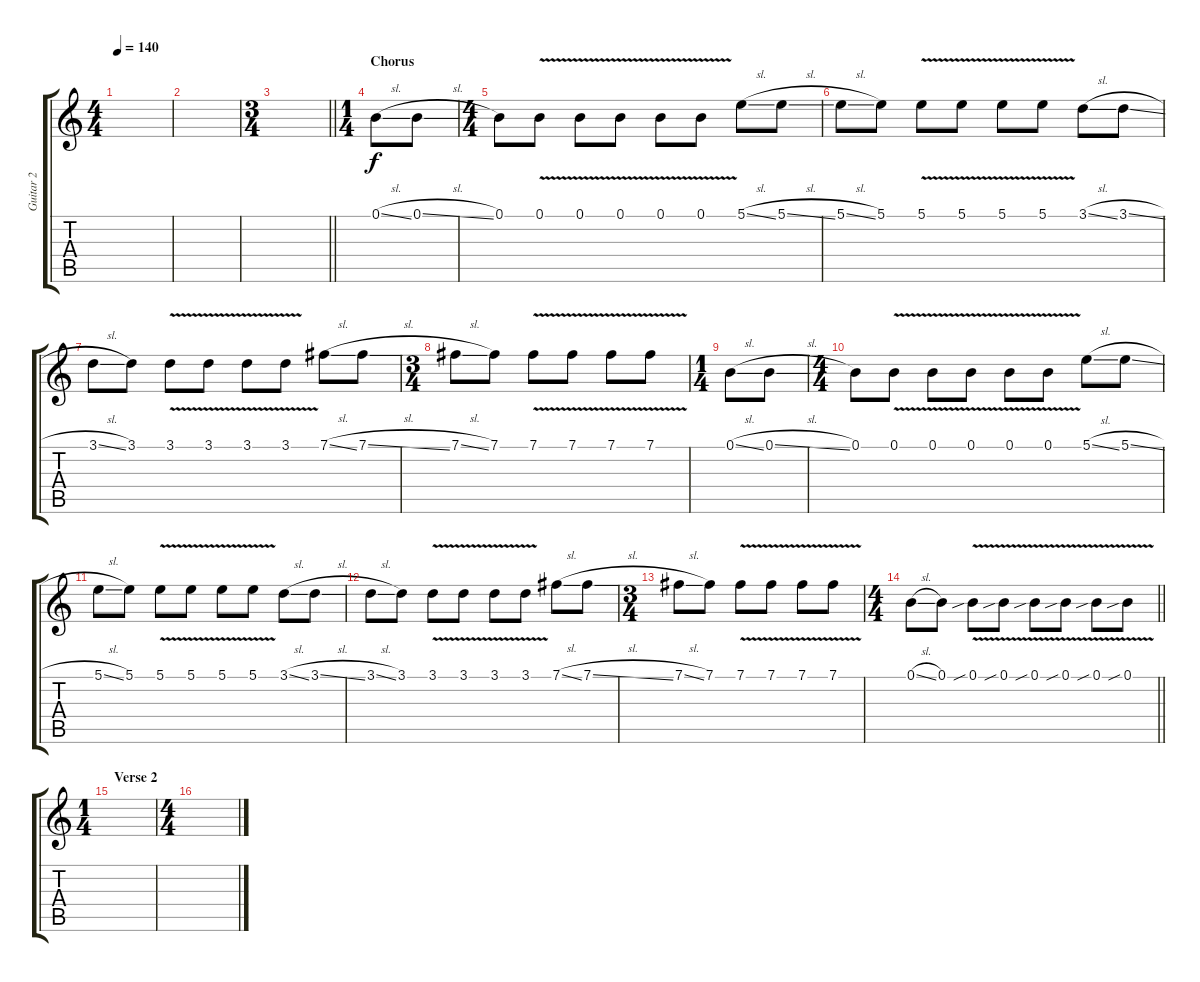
\track ("Guitar 2" "Guitar 2") {instrument distortionguitar}
\staff {score tabs}
\tuning (B3 Ab3 E3 B2 Gb2 B1) {hide}
\ts (4 4)
\tempo 140
\clef g2
\ks c
|
|
\ts (3 4)
\barLineRight lightlight
|
\ts (1 4)
\section ("" "Chorus")
0.1{be (hold 0 0 60 0) sl}.8 0.1{sl}.8 |
\ts (4 4)
0.1.8 0.1{v}.8 0.1{v}.8 0.1{v}.8 0.1{v}.8 0.1{v}.8 5.1{sl}.8 5.1{sl}.8 |
5.1{sl}.8 5.1.8 5.1{v}.8 5.1{v}.8 5.1{v}.8 5.1{v}.8 3.1{sl}.8 3.1{sl}.8 |
3.1{sl}.8 3.1.8 3.1{v}.8 3.1{v}.8 3.1{v}.8 3.1{v}.8 7.1{sl}.8 7.1{sl}.8 |
\ts (3 4)
7.1{sl}.8 7.1.8 7.1{v}.8 7.1{v}.8 7.1{v}.8 7.1{v}.8 |
\ts (1 4)
0.1{be (hold 0 0 60 0) sl}.8 0.1{sl}.8 |
\ts (4 4)
0.1.8 0.1{v}.8 0.1{v}.8 0.1{v}.8 0.1{v}.8 0.1{v}.8 5.1{sl}.8 5.1{sl}.8 |
5.1{sl}.8 5.1.8 5.1{v}.8 5.1{v}.8 5.1{v}.8 5.1{v}.8 3.1{sl}.8 3.1{sl}.8 |
3.1{sl}.8 3.1.8 3.1{v}.8 3.1{v}.8 3.1{v}.8 3.1{v}.8 7.1{sl}.8 7.1{sl}.8 |
\ts (3 4)
7.1{sl}.8 7.1.8 7.1{v}.8 7.1{v}.8 7.1{v}.8 7.1{v}.8 |
\ts (4 4)
\barLineRight lightlight
0.1{sl}.8 0.1.8 0.1{v sib}.8 0.1{v sib}.8 0.1{v sib}.8 0.1{v sib}.8 0.1{v sib}.8 0.1{v sib}.8 |
\ts (1 4)
\section ("" "Verse 2")
|
\ts (4 4)
